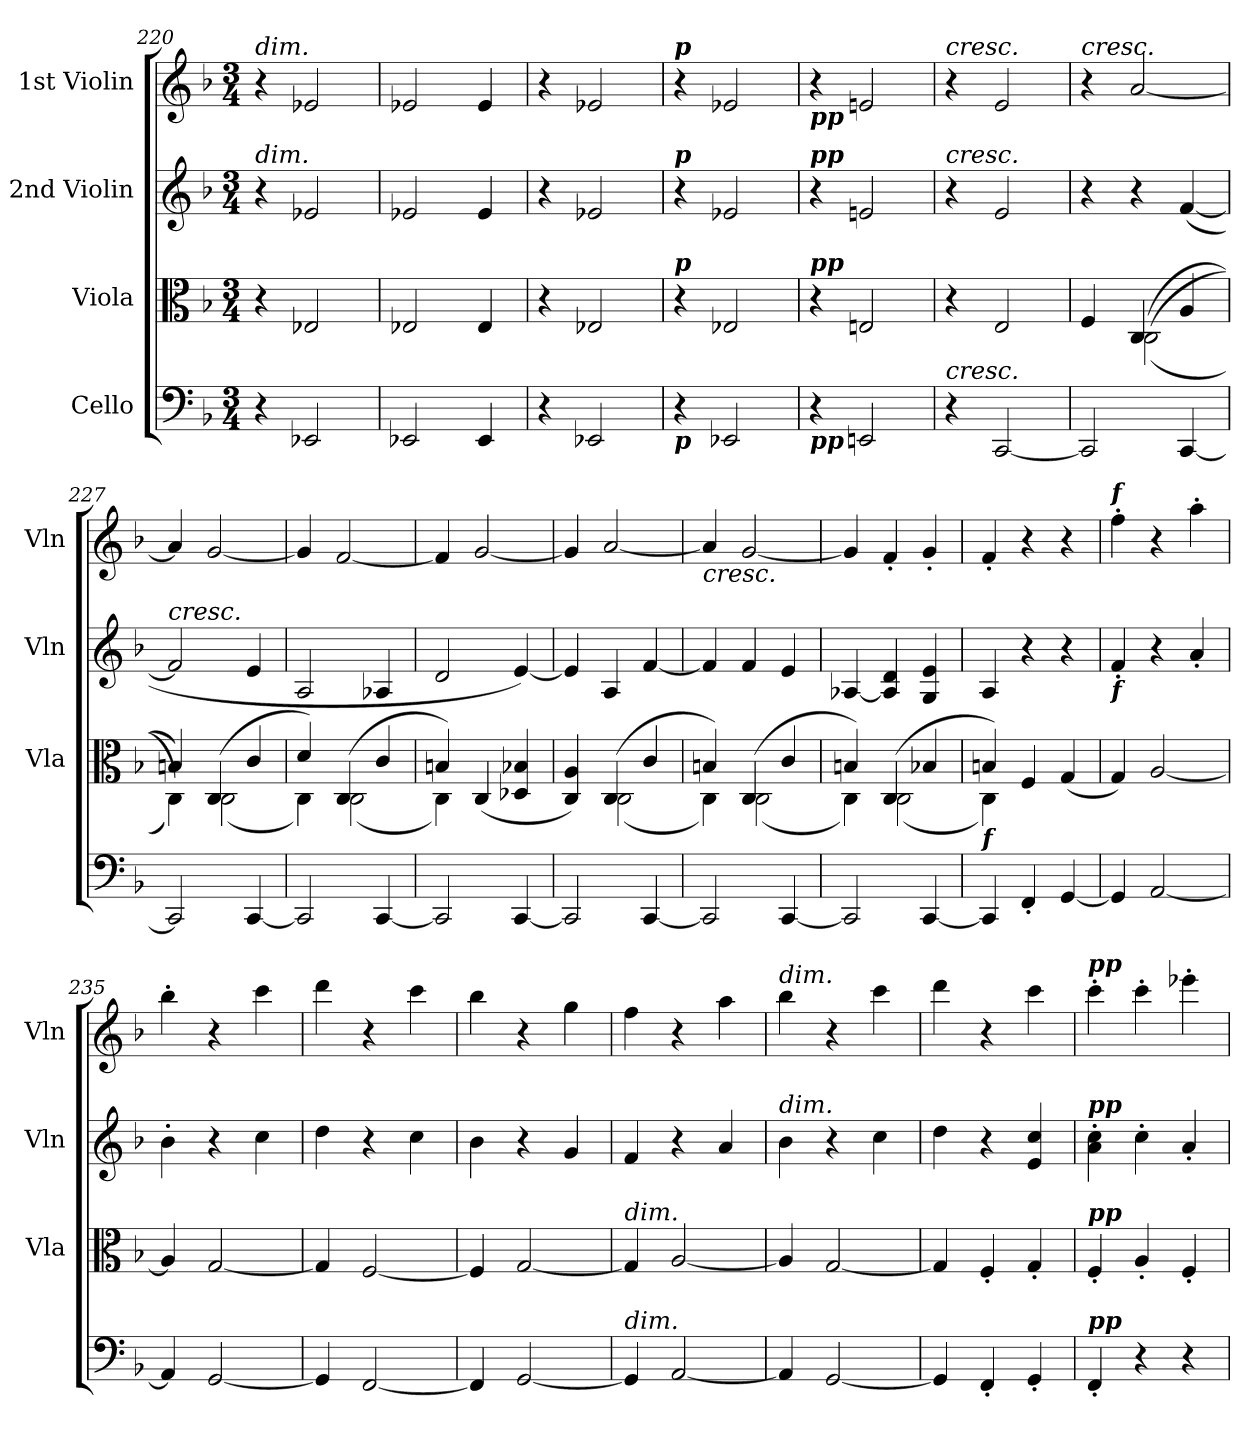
**kern	**kern	**kern	**kern
*part4	*part3	*part2	*part1
*staff4	*staff3	*staff2	*staff1
*I"Cello	*I"Viola	*I"2nd Violin	*I"1st Violin
*	*I'Vla	*I'Vln	*I'Vln
*clefF4	*clefC3	*clefG2	*clefG2
*k[b-]	*k[b-]	*k[b-]	*k[b-]
*F:	*F:	*F:	*F:
*M3/4	*M3/4	*M3/4	*M3/4
=220	=220	=220	=220
!	!	!	!LO:TX:a:i:t=dim.
!	!	!LO:TX:a:i:t=dim.	!
4r	4r	4r	4r
2EE-X	2E-X	2e-X	2e-X
=221	=221	=221	=221
2EE-X	2E-X	2e-X	2e-X
4EE-	4E-	4e-	4e-
=222	=222	=222	=222
4r	4r	4r	4r
2EE-X	2E-X	2e-X	2e-X
=223	=223	=223	=223
!	!	!	!LO:TX:a:Bi:t=p
!	!	!LO:TX:a:Bi:t=p	!
!	!LO:TX:a:Bi:t=p	!	!
!LO:TX:b:Bi:t=p	!	!	!
4r	4r	4r	4r
2EE-X	2E-X	2e-X	2e-X
=224	=224	=224	=224
!	!	!	!LO:TX:b:Bi:t=pp
!	!	!LO:TX:a:Bi:t=pp	!
!	!LO:TX:a:Bi:t=pp	!	!
!LO:TX:b:Bi:t=pp	!	!	!
4r	4r	4r	4r
2EEn	2En	2en	2en
=225	=225	=225	=225
!	!	!	!LO:TX:a:i:t=cresc.
!	!	!LO:TX:a:i:t=cresc.	!
!LO:TX:a:i:t=cresc.	!	!	!
4r	4r	4r	4r
[2CC	2E	2e	2e
=226	=226	=226	=226
*	*^	*	*
!	!	!	!	!LO:TX:a:i:t=cresc.
2CC]	4F	4ryy	4r	4r
.	(4C	(<(>2C	4r	[2a
[4CC	4A	.	([4f	.
=227	=227	=227	=227	=227
!	!	!	!LO:TX:a:i:t=cresc.	!
2CC]	4Bn)	4C))	2f]	4a]
.	(4C	(2C	.	[2g
[4CC	4c	.	4e	.
=228	=228	=228	=228	=228
2CC]	4d)	4C)	2A	4g]
.	(4C	(2C	.	[2f
[4CC	4c	.	4A-X	.
=229	=229	=229	=229	=229
2CC]	4Bn)	4C)	2d	4f]
.	(4C	2ryy	.	[2g
[4CC	4D-X 4B-X	.	[4e)	.
=230	=230	=230	=230	=230
2CC]	4C 4A)	4ryy	4e]	4g]
.	(4C	(2C	4A	[2a
[4CC	4c	.	[4f	.
=231	=231	=231	=231	=231
!	!	!	!	!LO:TX:b:i:t=cresc.
2CC]	4Bn)	4C)	4f]	4a]
.	(4C	(2C	4f	[2g
[4CC	4c	.	4e	.
=232	=232	=232	=232	=232
2CC]	4Bn)	4C)	[4A-X	4g]
.	(4C	(2C	4A-] 4d	4f'
[4CC	4B-X	.	4G 4e	4g'
=233	=233	=233	=233	=233
!	!LO:TX:b:Bi:t=f	!	!	!
4CC]	4Bn)	4C)	4A	4f'
4FF'	4F	2ryy	4r	4r
[4GG	(4G	.	4r	4r
*	*v	*v	*	*
=234	=234	=234	=234
!	!	!	!LO:TX:a:Bi:t=f
!	!	!LO:TX:b:Bi:t=f	!
4GG]	4G)	4f'	4ff'
[2AA	[2A	4r	4r
.	.	4a'	4aa'
=235	=235	=235	=235
4AA]	4A]	4b-'	4bb-'
[2GG	[2G	4r	4r
.	.	4cc	4ccc
=236	=236	=236	=236
4GG]	4G]	4dd	4ddd
[2FF	[2F	4r	4r
.	.	4cc	4ccc
=237	=237	=237	=237
4FF]	4F]	4b-	4bb-
[2GG	[2G	4r	4r
.	.	4g	4gg
=238	=238	=238	=238
!	!LO:TX:a:i:t=dim.	!	!
!LO:TX:a:i:t=dim.	!	!	!
4GG]	4G]	4f	4ff
[2AA	[2A	4r	4r
.	.	4a	4aa
=239	=239	=239	=239
!	!	!	!LO:TX:a:i:t=dim.
!	!	!LO:TX:a:i:t=dim.	!
4AA]	4A]	4b-	4bb-
[2GG	[2G	4r	4r
.	.	4cc	4ccc
=240	=240	=240	=240
4GG]	4G]	4dd	4ddd
4FF'	4F'	4r	4r
4GG'	4G'	4e 4cc	4ccc
=241	=241	=241	=241
!	!	!	!LO:TX:a:Bi:t=pp
!	!	!LO:TX:a:Bi:t=pp	!
!	!LO:TX:a:Bi:t=pp	!	!
!LO:TX:a:Bi:t=pp	!	!	!
4FF'	4F'	4a' 4cc'	4ccc'
4r	4A'	4cc'	4ccc'
4r	4F'	4a'	4eee-X'
=	=	=	=
*-	*-	*-	*-
